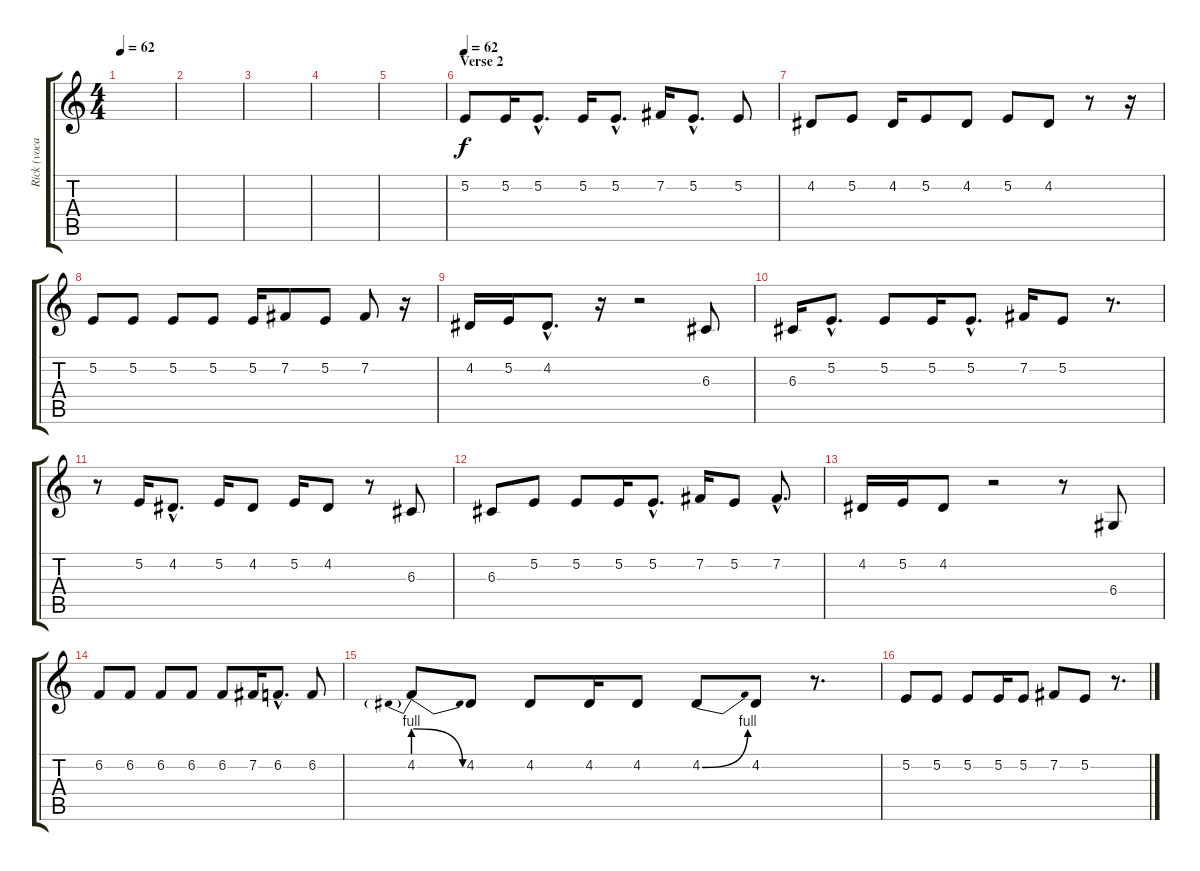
\track ("Rick (vocal)" "Rick (voca") {instrument choiraahs}
\staff {score tabs}
\tuning (E4 B3 G3 D3 A2 E2) {hide}
\ts (4 4)
\tempo 62
\clef g2
\ks c
|
|
|
|
|
\section ("" "Verse 2")
\tempo 62
5.2.8 5.2.16 5.2{hac}.8{d} 5.2.16 5.2{hac}.8{d} 7.2.16 5.2{hac}.8{d} 5.2.8 |
4.2.8 5.2.8 4.2.16 5.2.8 4.2.8 5.2.8 4.2.8 r.8 r.16 |
5.2.8 5.2.8 5.2.8 5.2.8 5.2.16 7.2.8 5.2.8 7.2.8 r.16 |
4.2.16 5.2.16 4.2{hac}.8{d} r.16 r.2 6.3.8 |
6.3.16 5.2{hac}.8{d} 5.2.8 5.2.16 5.2{hac}.8{d} 7.2.16 5.2.8 r.8{d} |
r.8 5.2.16 4.2{hac}.8{d} 5.2.16 4.2.8 5.2.16 4.2.8 r.8 6.3.8 |
6.3.8 5.2.8 5.2.8 5.2.16 5.2{hac}.8{d} 7.2.16 5.2.8 7.2{hac}.8{d} |
4.2.16 5.2.16 4.2.8 r.2 r.8 6.4.8 |
6.2.8 6.2.8 6.2.8 6.2.8 6.2.8 7.2.16 6.2{hac}.8{d} 6.2.8 |
4.2{be (prebendrelease 0 4 60 0)}.8 4.2.8 4.2.8 4.2.16 4.2.8 4.2{be (bend 0 0 60 4)}.8 4.2.8 r.8{d} |
5.2.8 5.2.8 5.2.8 5.2.16 5.2.8 7.2.8 5.2.8 r.8{d}
